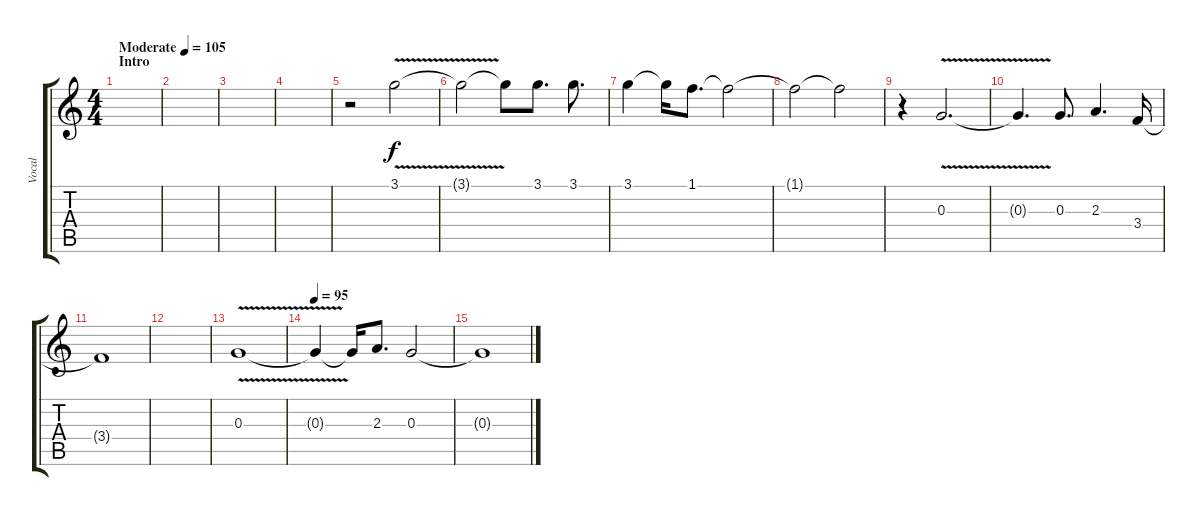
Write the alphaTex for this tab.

\track ("Vocal" "Vocal") {instrument choiraahs}
\staff {score tabs}
\tuning (E5 B4 G4 D4 A3 E3) {hide}
\ts (4 4)
\section ("" "Intro")
\tempo (105 "Moderate")
\clef g2
\ks c
|
|
|
|
r.2 3.1{v}.2 |
3.1{t}.2 3.1{t}.8 3.1.8{d} 3.1.8{d} |
3.1.4 3.1{t}.16 1.1.8{d} 1.1{t}.2 |
1.1{t}.2 1.1{t}.2 |
r.4 0.3{v}.2{d} |
0.3{t}.4{d} 0.3.8{d} 2.3.4{d} 3.4.16 |
3.4{t}.1 |
|
0.3{v}.1 |
\tempo 95
0.3{t}.4 0.3{t}.16 2.3.8{d} 0.3.2 |
0.3{t}.1
